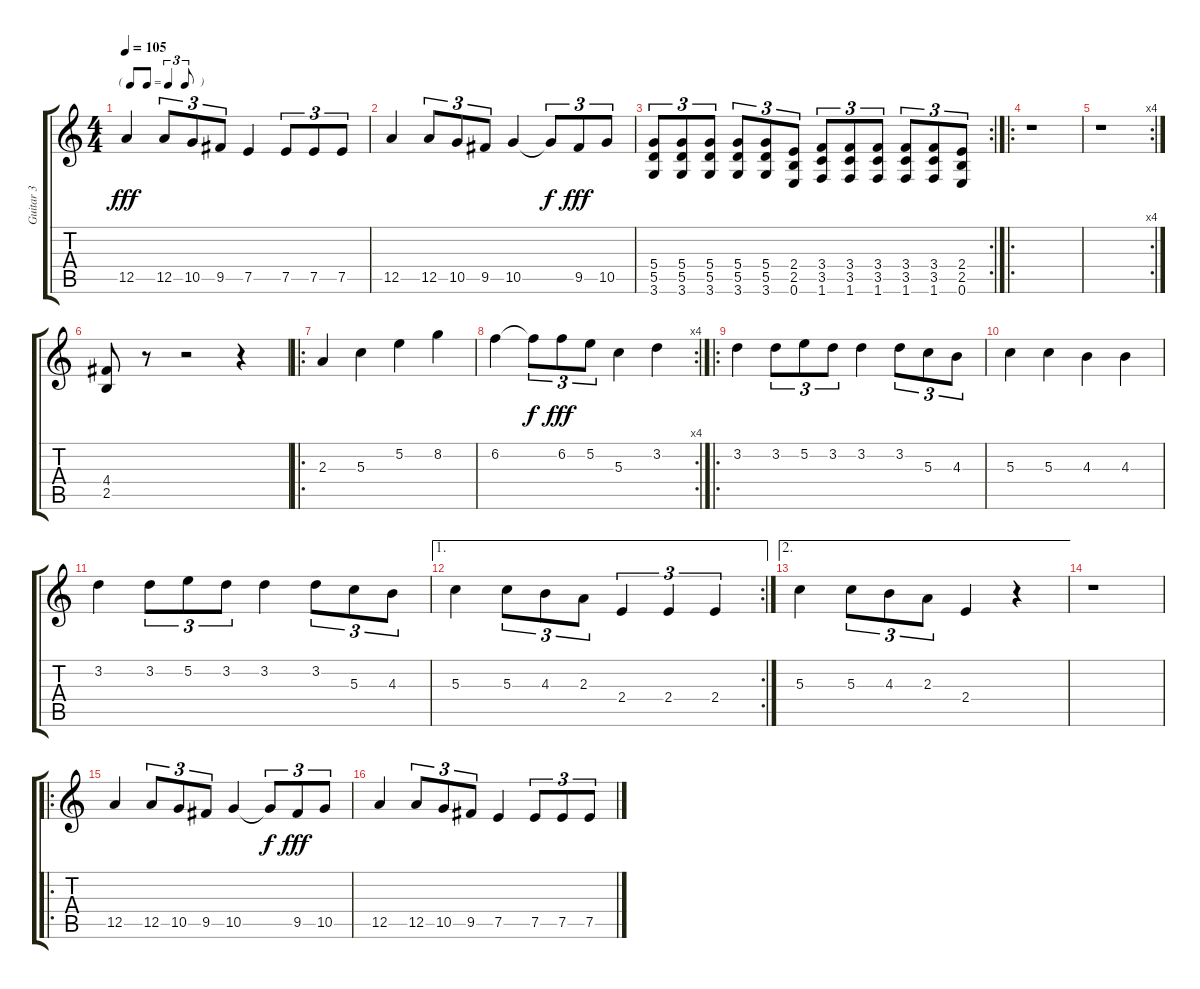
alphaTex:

\track ("Guitar 3" "Guitar 3") {instrument distortionguitar}
\staff {score tabs}
\tuning (E4 B3 G3 D3 A2 E2) {hide}
\ts (4 4)
\tf triplet8th
\tempo 105
\clef g2
\ks c
12.5.4{dy fff} 12.5.8{tu (3 2)} 10.5.8{tu (3 2)} 9.5.8{tu (3 2)} 7.5.4 7.5.8{tu (3 2)} 7.5.8{tu (3 2)} 7.5.8{tu (3 2)} |
12.5.4 12.5.8{tu (3 2)} 10.5.8{tu (3 2)} 9.5.8{tu (3 2)} 10.5.4 10.5{t}.8{tu (3 2) dy f} 9.5.8{tu (3 2) dy fff} 10.5.8{tu (3 2)} |
\rc 2
(5.4 5.5 3.6).8{tu (3 2)} (5.4 5.5 3.6).8{tu (3 2)} (5.4 5.5 3.6).8{tu (3 2)} (5.4 5.5 3.6).8{tu (3 2)} (5.4 5.5 3.6).8{tu (3 2)} (2.4 2.5 0.6).8{tu (3 2)} (3.4 3.5 1.6).8{tu (3 2)} (3.4 3.5 1.6).8{tu (3 2)} (3.4 3.5 1.6).8{tu (3 2)} (3.4 3.5 1.6).8{tu (3 2)} (3.4 3.5 1.6).8{tu (3 2)} (2.4 2.5 0.6).8{tu (3 2)} |
\ro
r.1 |
\rc 4
r.1 |
(4.4 2.5).8 r.8 r.2 r.4 |
\ro
2.3.4 5.3.4 5.2.4 8.2.4 |
\rc 4
6.2.4 6.2{t}.8{tu (3 2) dy f} 6.2.8{tu (3 2) dy fff} 5.2.8{tu (3 2)} 5.3.4 3.2.4 |
\ro
3.2.4 3.2.8{tu (3 2)} 5.2.8{tu (3 2)} 3.2.8{tu (3 2)} 3.2.4 3.2.8{tu (3 2)} 5.3.8{tu (3 2)} 4.3.8{tu (3 2)} |
5.3.4 5.3.4 4.3.4 4.3.4 |
3.2.4 3.2.8{tu (3 2)} 5.2.8{tu (3 2)} 3.2.8{tu (3 2)} 3.2.4 3.2.8{tu (3 2)} 5.3.8{tu (3 2)} 4.3.8{tu (3 2)} |
\ae 1
\rc 2
5.3.4 5.3.8{tu (3 2)} 4.3.8{tu (3 2)} 2.3.8{tu (3 2)} 2.4.4{tu (3 2)} 2.4.4{tu (3 2)} 2.4.4{tu (3 2)} |
\ae 2
5.3.4 5.3.8{tu (3 2)} 4.3.8{tu (3 2)} 2.3.8{tu (3 2)} 2.4.4 r.4 |
r.1 |
\ro
12.5.4 12.5.8{tu (3 2)} 10.5.8{tu (3 2)} 9.5.8{tu (3 2)} 10.5.4 10.5{t}.8{tu (3 2) dy f} 9.5.8{tu (3 2) dy fff} 10.5.8{tu (3 2)} |
12.5.4 12.5.8{tu (3 2)} 10.5.8{tu (3 2)} 9.5.8{tu (3 2)} 7.5.4 7.5.8{tu (3 2)} 7.5.8{tu (3 2)} 7.5.8{tu (3 2)}
